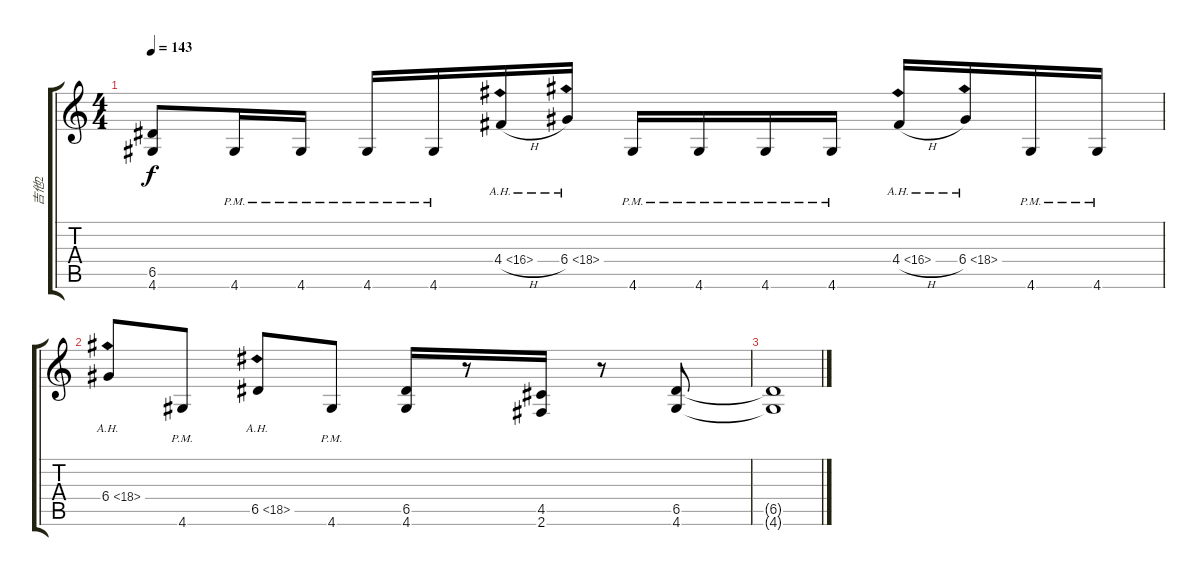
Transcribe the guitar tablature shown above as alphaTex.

\track ("吉他2" "吉他2") {instrument overdrivenguitar}
\staff {score tabs}
\tuning (E4 B3 G3 D3 A2 E2) {hide}
\ts (4 4)
\tempo 143
\clef g2
\ks c
(6.5 4.6).8{dy f} 4.6{pm}.16 4.6{pm}.16 4.6{pm}.16 4.6{pm}.16 4.4{ah 12 h}.16 6.4{ah 12}.16 4.6{pm}.16 4.6{pm}.16 4.6{pm}.16 4.6{pm}.16 4.4{ah 12 h}.16 6.4{ah 12}.16 4.6{pm}.16 4.6{pm}.16 |
6.4{ah 12}.8 4.6{pm}.8 6.5{ah 12}.8 4.6{pm}.8 (6.5 4.6).16 r.8 (4.5 2.6).16 r.8 (6.5 4.6).8 |
(6.5{t} 4.6{t}).1
